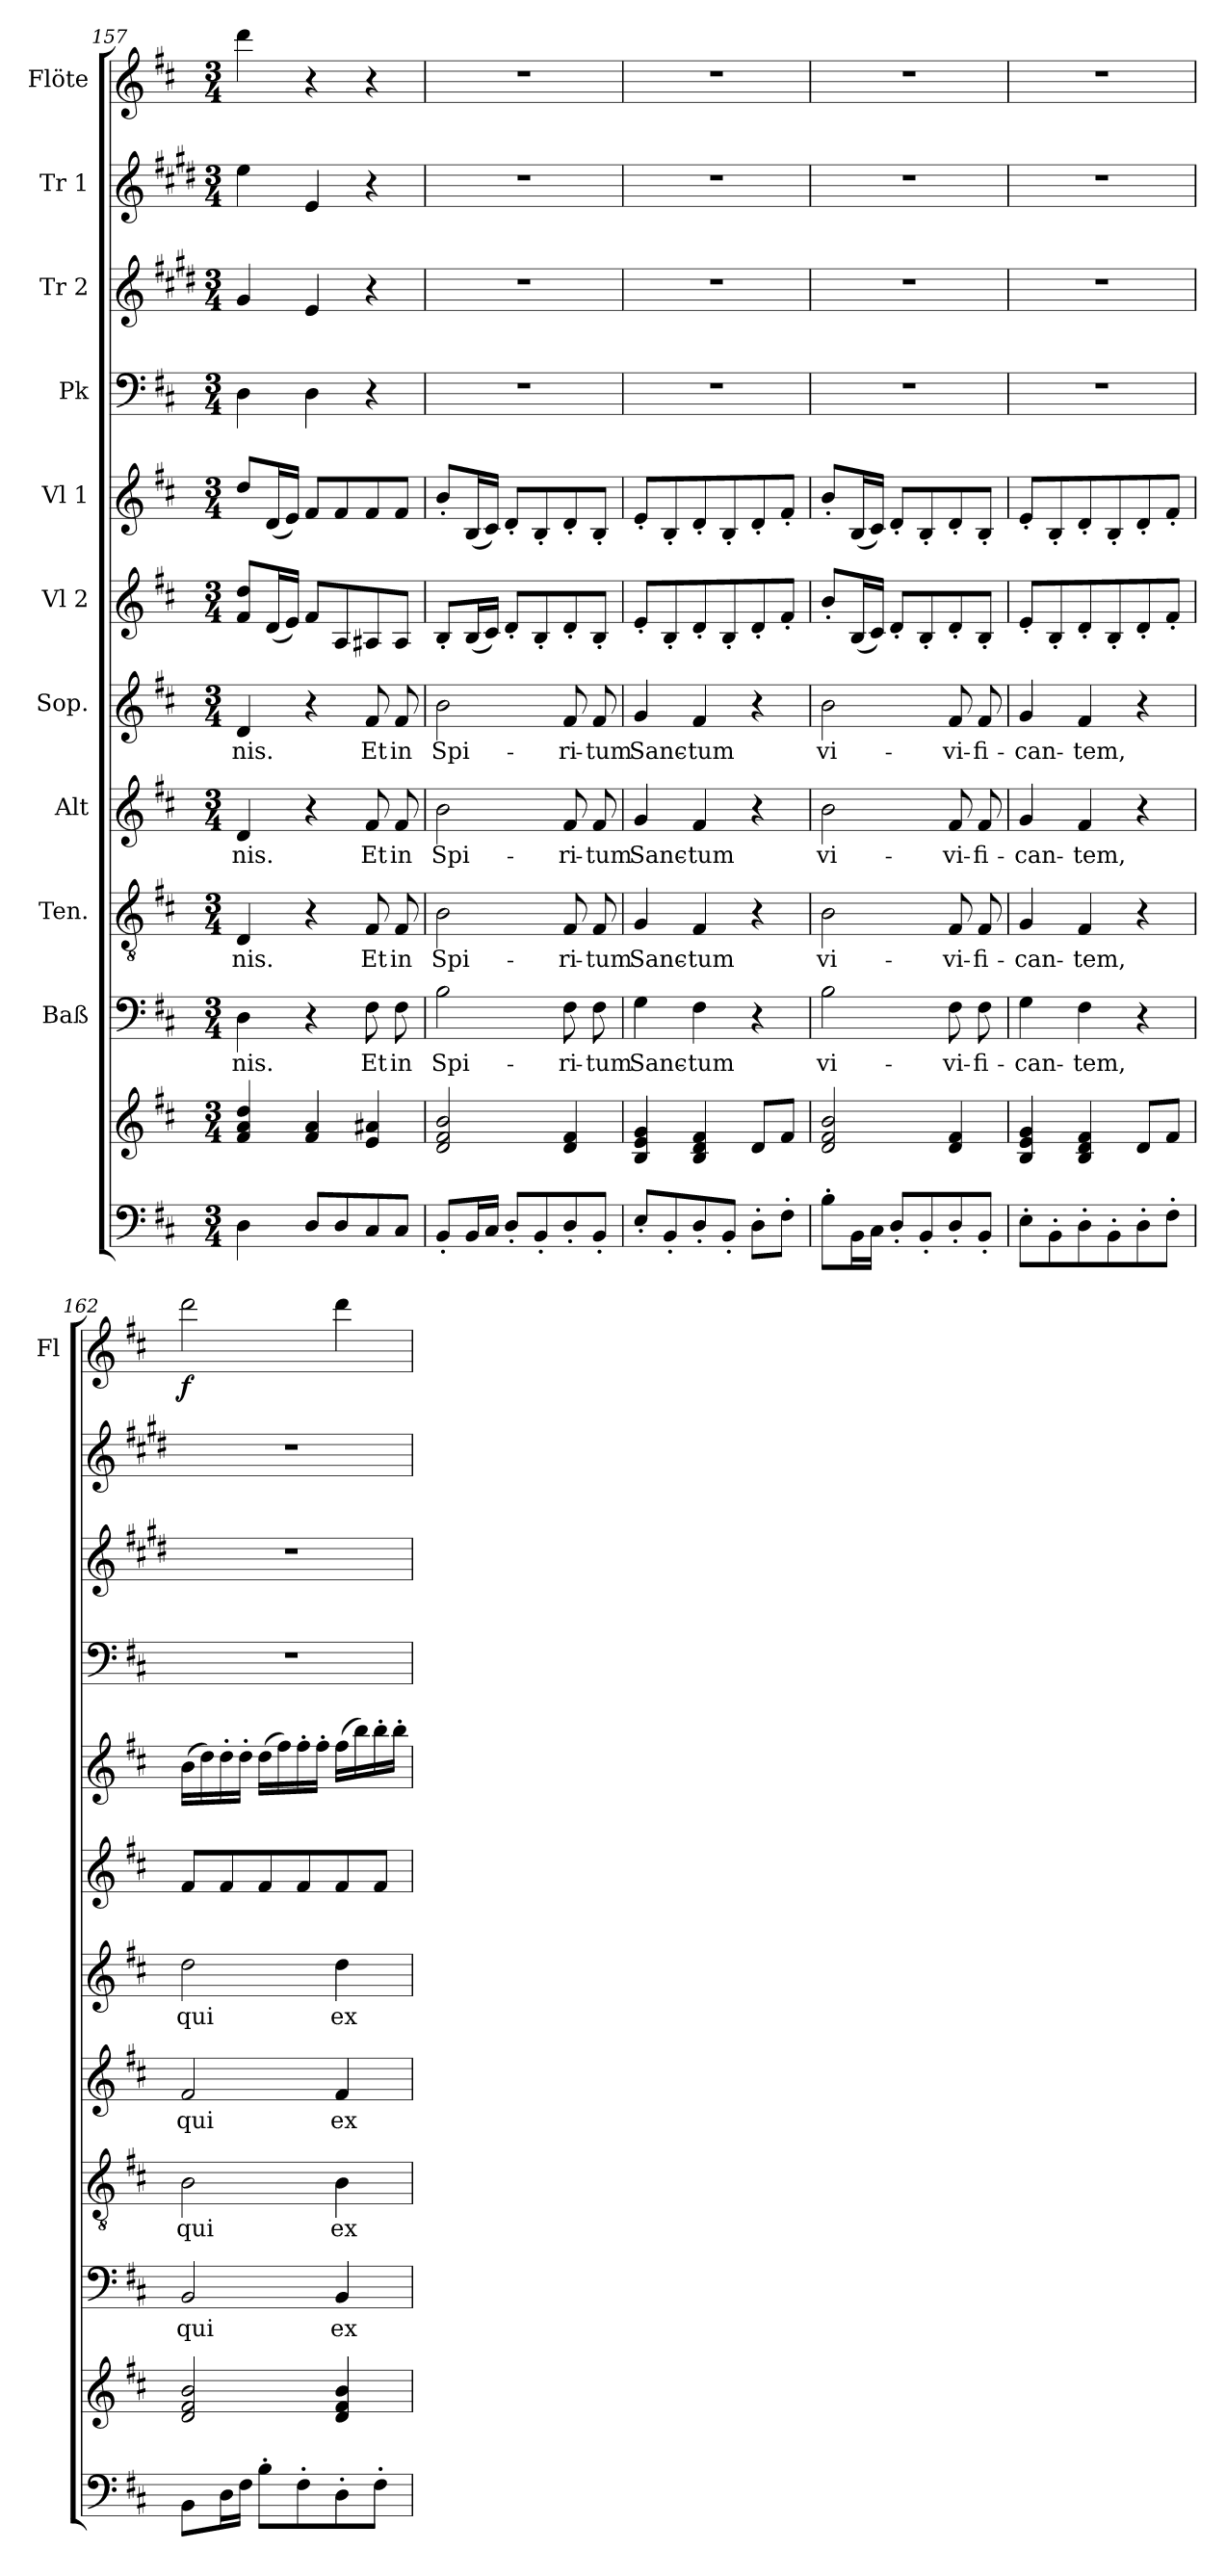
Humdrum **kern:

**kern	**kern	**kern	**text	**kern	**text	**kern	**text	**kern	**text	**kern	**kern	**kern	**kern	**kern	**kern	**dynam
*part11	*part11	*part10	*part10	*part9	*part9	*part8	*part8	*part7	*part7	*part6	*part5	*part4	*part3	*part2	*part1	*part1
*staff12	*staff11	*staff10	*staff10	*staff9	*staff9	*staff8	*staff8	*staff7	*staff7	*staff6	*staff5	*staff4	*staff3	*staff2	*staff1	*staff1
*	*	*I"Baß	*	*I"Ten.	*	*I"Alt	*	*I"Sop.	*	*I"Vl 2	*I"Vl 1	*I"Pk	*I"Tr 2	*I"Tr 1	*I"Flöte	*
*	*	*	*	*	*	*	*	*	*	*	*	*	*	*	*I'Fl	*
!!LO:PB:g=z
*clefF4	*clefG2	*clefF4	*	*clefGv2	*	*clefG2	*	*clefG2	*	*clefG2	*clefG2	*clefF4	*clefG2	*clefG2	*clefG2	*
*	*	*	*	*	*	*	*	*	*	*	*	*	*ITrd1c2	*ITrd1c2	*	*
*k[f#c#]	*k[f#c#]	*k[f#c#]	*	*k[f#c#]	*	*k[f#c#]	*	*k[f#c#]	*	*k[f#c#]	*k[f#c#]	*k[f#c#]	*k[f#c#]	*k[f#c#]	*k[f#c#]	*
*D:	*D:	*D:	*	*D:	*	*D:	*	*D:	*	*D:	*D:	*D:	*D:	*D:	*D:	*
*M3/4	*M3/4	*M3/4	*	*M3/4	*	*M3/4	*	*M3/4	*	*M3/4	*M3/4	*M3/4	*M3/4	*M3/4	*M3/4	*
=157	=157	=157	=157	=157	=157	=157	=157	=157	=157	=157	=157	=157	=157	=157	=157	=157
!	!	!	!LO:LY:b	!	!LO:LY:b	!	!LO:LY:b	!	!LO:LY:b	!	!	!	!	!	!	!
4D\	4f#/ 4a/ 4dd/	4D\	nis.	4D/	nis.	4d/	nis.	4d/	nis.	8f#/ 8dd/L	8dd/L	4D\	4f#/	4dd\	4ddd\	.
.	.	.	.	.	.	.	.	.	.	(<16d/L	(<16d/L	.	.	.	.	.
.	.	.	.	.	.	.	.	.	.	16e/JJ)	16e/JJ)	.	.	.	.	.
8D/L	4f#/ 4a/	4r	.	4r	.	4r	.	4r	.	8f#/L	8f#/L	4D\	4d/	4d/	4r	.
8D/	.	.	.	.	.	.	.	.	.	8A/	8f#/	.	.	.	.	.
!	!	!	!LO:LY:b	!	!LO:LY:b	!	!LO:LY:b	!	!LO:LY:b	!	!	!	!	!	!	!
8C#/	4e/ 4a#X/	8F#\	Et	8F#/	Et	8f#/	Et	8f#/	Et	8A#X/	8f#/	4r	4r	4r	4r	.
!	!	!	!LO:LY:b	!	!LO:LY:b	!	!LO:LY:b	!	!LO:LY:b	!	!	!	!	!	!	!
8C#/J	.	8F#\	in	8F#/	in	8f#/	in	8f#/	in	8A#/J	8f#/J	.	.	.	.	.
=158	=158	=158	=158	=158	=158	=158	=158	=158	=158	=158	=158	=158	=158	=158	=158	=158
!	!	!	!LO:LY:b	!	!LO:LY:b	!	!LO:LY:b	!	!LO:LY:b	!	!	!	!	!	!	!
8BB'</L	2d/ 2f#/ 2b/	2B\	Spi-	2B\	Spi-	2b\	Spi-	2b\	Spi-	8B'</L	8b'</L	2.r	2.r	2.r	2.r	.
16BB/L	.	.	.	.	.	.	.	.	.	(<16B/L	(<16B/L	.	.	.	.	.
16C#/JJ	.	.	.	.	.	.	.	.	.	16c#/JJ)	16c#/JJ)	.	.	.	.	.
8D'</L	.	.	.	.	.	.	.	.	.	8d'</L	8d'</L	.	.	.	.	.
8BB'</	.	.	.	.	.	.	.	.	.	8B'</	8B'</	.	.	.	.	.
!	!	!	!LO:LY:b	!	!LO:LY:b	!	!LO:LY:b	!	!LO:LY:b	!	!	!	!	!	!	!
8D'</	4d/ 4f#/	8F#\	-ri-	8F#/	-ri-	8f#/	-ri-	8f#/	-ri-	8d'</	8d'</	.	.	.	.	.
!	!	!	!LO:LY:b	!	!LO:LY:b	!	!LO:LY:b	!	!LO:LY:b	!	!	!	!	!	!	!
8BB'</J	.	8F#\	-tum	8F#/	-tum	8f#/	-tum	8f#/	-tum	8B'</J	8B'</J	.	.	.	.	.
=159	=159	=159	=159	=159	=159	=159	=159	=159	=159	=159	=159	=159	=159	=159	=159	=159
!	!	!	!LO:LY:b	!	!LO:LY:b	!	!LO:LY:b	!	!LO:LY:b	!	!	!	!	!	!	!
8E'</L	4B/ 4e/ 4g/	4G\	Sanc-	4G/	Sanc-	4g/	Sanc-	4g/	Sanc-	8e'</L	8e'</L	2.r	2.r	2.r	2.r	.
8BB'</	.	.	.	.	.	.	.	.	.	8B'</	8B'</	.	.	.	.	.
!	!	!	!LO:LY:b	!	!LO:LY:b	!	!LO:LY:b	!	!LO:LY:b	!	!	!	!	!	!	!
8D'</	4B/ 4d/ 4f#/	4F#\	-tum	4F#/	-tum	4f#/	-tum	4f#/	-tum	8d'</	8d'</	.	.	.	.	.
8BB'</J	.	.	.	.	.	.	.	.	.	8B'</	8B'</	.	.	.	.	.
8D'>\L	8d/L	4r	.	4r	.	4r	.	4r	.	8d'</	8d'</	.	.	.	.	.
8F#'>\J	8f#/J	.	.	.	.	.	.	.	.	8f#'</J	8f#'</J	.	.	.	.	.
=160	=160	=160	=160	=160	=160	=160	=160	=160	=160	=160	=160	=160	=160	=160	=160	=160
!	!	!	!LO:LY:b	!	!LO:LY:b	!	!LO:LY:b	!	!LO:LY:b	!	!	!	!	!	!	!
8B'>\L	2d/ 2f#/ 2b/	2B\	vi-	2B\	vi-	2b\	vi-	2b\	vi-	8b'</L	8b'</L	2.r	2.r	2.r	2.r	.
16BB\L	.	.	.	.	.	.	.	.	.	(<16B/L	(<16B/L	.	.	.	.	.
16C#\JJ	.	.	.	.	.	.	.	.	.	16c#/JJ)	16c#/JJ)	.	.	.	.	.
8D'</L	.	.	.	.	.	.	.	.	.	8d'</L	8d'</L	.	.	.	.	.
8BB'</	.	.	.	.	.	.	.	.	.	8B'</	8B'</	.	.	.	.	.
!	!	!	!LO:LY:b	!	!LO:LY:b	!	!LO:LY:b	!	!LO:LY:b	!	!	!	!	!	!	!
8D'</	4d/ 4f#/	8F#\	-vi-	8F#/	-vi-	8f#/	-vi-	8f#/	-vi-	8d'</	8d'</	.	.	.	.	.
!	!	!	!LO:LY:b	!	!LO:LY:b	!	!LO:LY:b	!	!LO:LY:b	!	!	!	!	!	!	!
8BB'</J	.	8F#\	-fi-	8F#/	-fi-	8f#/	-fi-	8f#/	-fi-	8B'</J	8B'</J	.	.	.	.	.
!!LO:PB:g=z
=161	=161	=161	=161	=161	=161	=161	=161	=161	=161	=161	=161	=161	=161	=161	=161	=161
!	!	!	!LO:LY:b	!	!LO:LY:b	!	!LO:LY:b	!	!LO:LY:b	!	!	!	!	!	!	!
8E'>\L	4B/ 4e/ 4g/	4G\	-can-	4G/	-can-	4g/	-can-	4g/	-can-	8e'</L	8e'</L	2.r	2.r	2.r	2.r	.
8BB'>\	.	.	.	.	.	.	.	.	.	8B'</	8B'</	.	.	.	.	.
!	!	!	!LO:LY:b	!	!LO:LY:b	!	!LO:LY:b	!	!LO:LY:b	!	!	!	!	!	!	!
8D'>\	4B/ 4d/ 4f#/	4F#\	-tem,	4F#/	-tem,	4f#/	-tem,	4f#/	-tem,	8d'</	8d'</	.	.	.	.	.
8BB'>\	.	.	.	.	.	.	.	.	.	8B'</	8B'</	.	.	.	.	.
8D'>\	8d/L	4r	.	4r	.	4r	.	4r	.	8d'</	8d'</	.	.	.	.	.
8F#'>\J	8f#/J	.	.	.	.	.	.	.	.	8f#'</J	8f#'</J	.	.	.	.	.
=162	=162	=162	=162	=162	=162	=162	=162	=162	=162	=162	=162	=162	=162	=162	=162	=162
!	!	!	!LO:LY:b	!	!LO:LY:b	!	!LO:LY:b	!	!LO:LY:b	!	!	!	!	!	!	!LO:DY:b
8BB\L	2d/ 2f#/ 2b/	2BB/	qui	2B\	qui	2f#/	qui	2dd\	qui	8f#/L	(>16b\LL	2.r	2.r	2.r	2ddd\	f
.	.	.	.	.	.	.	.	.	.	.	16dd\)	.	.	.	.	.
16D\L	.	.	.	.	.	.	.	.	.	8f#/	16dd'>\	.	.	.	.	.
16F#\JJ	.	.	.	.	.	.	.	.	.	.	16dd'>\JJ	.	.	.	.	.
8B'>\L	.	.	.	.	.	.	.	.	.	8f#/	(>16dd\LL	.	.	.	.	.
.	.	.	.	.	.	.	.	.	.	.	16ff#\)	.	.	.	.	.
8F#'>\	.	.	.	.	.	.	.	.	.	8f#/	16ff#'>\	.	.	.	.	.
.	.	.	.	.	.	.	.	.	.	.	16ff#'>\JJ	.	.	.	.	.
!	!	!	!LO:LY:b	!	!LO:LY:b	!	!LO:LY:b	!	!LO:LY:b	!	!	!	!	!	!	!
8D'>\	4d/ 4f#/ 4b/	4BB/	ex	4B\	ex	4f#/	ex	4dd\	ex	8f#/	(>16ff#\LL	.	.	.	4ddd\	.
.	.	.	.	.	.	.	.	.	.	.	16bb\)	.	.	.	.	.
8F#'>\J	.	.	.	.	.	.	.	.	.	8f#/J	16bb'>\	.	.	.	.	.
.	.	.	.	.	.	.	.	.	.	.	16bb'>\JJ	.	.	.	.	.
=	=	=	=	=	=	=	=	=	=	=	=	=	=	=	=	=
*-	*-	*-	*-	*-	*-	*-	*-	*-	*-	*-	*-	*-	*-	*-	*-	*-
